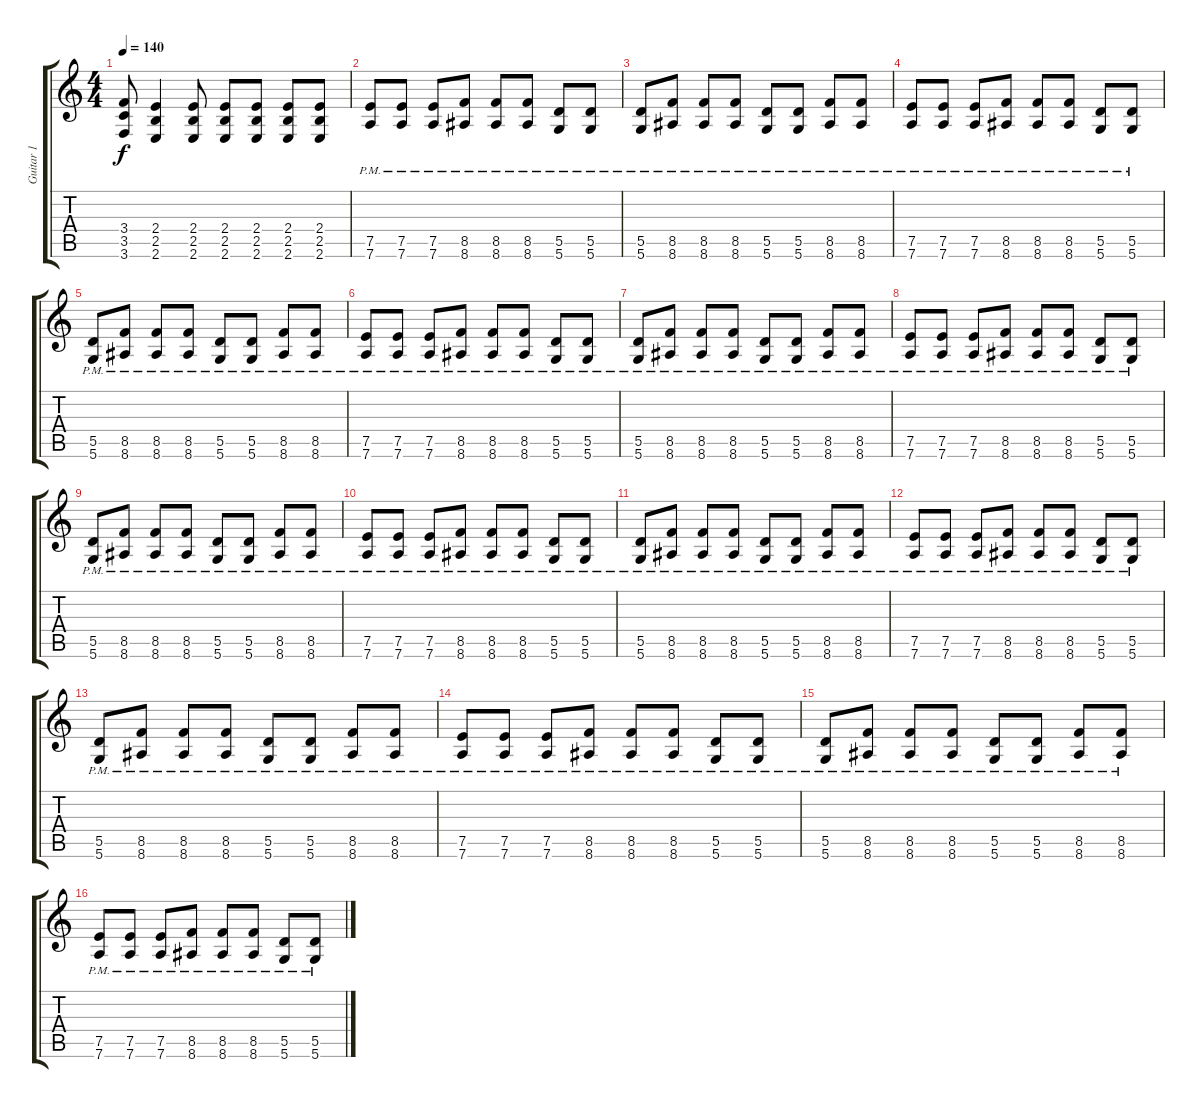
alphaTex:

\track ("Guitar 1" "Guitar 1") {instrument overdrivenguitar}
\staff {score tabs}
\tuning (E4 B3 G3 D3 A2 D2) {hide}
\ts (4 4)
\tempo 140
\clef g2
\ks c
(3.4 3.5 3.6).8{dy f} (2.4 2.5 2.6).4 (2.4 2.5 2.6).8 (2.4 2.5 2.6).8 (2.4 2.5 2.6).8 (2.4 2.5 2.6).8 (2.4 2.5 2.6).8 |
(7.5{pm} 7.6{pm}).8 (7.5{pm} 7.6{pm}).8 (7.5{pm} 7.6{pm}).8 (8.5{pm} 8.6{pm}).8 (8.5{pm} 8.6{pm}).8 (8.5{pm} 8.6{pm}).8 (5.5{pm} 5.6{pm}).8 (5.5{pm} 5.6{pm}).8 |
(5.5{pm} 5.6{pm}).8 (8.5{pm} 8.6{pm}).8 (8.5{pm} 8.6{pm}).8 (8.5{pm} 8.6{pm}).8 (5.5{pm} 5.6{pm}).8 (5.5{pm} 5.6{pm}).8 (8.5{pm} 8.6{pm}).8 (8.5{pm} 8.6{pm}).8 |
(7.5{pm} 7.6{pm}).8 (7.5{pm} 7.6{pm}).8 (7.5{pm} 7.6{pm}).8 (8.5{pm} 8.6{pm}).8 (8.5{pm} 8.6{pm}).8 (8.5{pm} 8.6{pm}).8 (5.5{pm} 5.6{pm}).8 (5.5{pm} 5.6{pm}).8 |
(5.5{pm} 5.6{pm}).8 (8.5{pm} 8.6{pm}).8 (8.5{pm} 8.6{pm}).8 (8.5{pm} 8.6{pm}).8 (5.5{pm} 5.6{pm}).8 (5.5{pm} 5.6{pm}).8 (8.5{pm} 8.6{pm}).8 (8.5{pm} 8.6{pm}).8 |
(7.5{pm} 7.6{pm}).8 (7.5{pm} 7.6{pm}).8 (7.5{pm} 7.6{pm}).8 (8.5{pm} 8.6{pm}).8 (8.5{pm} 8.6{pm}).8 (8.5{pm} 8.6{pm}).8 (5.5{pm} 5.6{pm}).8 (5.5{pm} 5.6{pm}).8 |
(5.5{pm} 5.6{pm}).8 (8.5{pm} 8.6{pm}).8 (8.5{pm} 8.6{pm}).8 (8.5{pm} 8.6{pm}).8 (5.5{pm} 5.6{pm}).8 (5.5{pm} 5.6{pm}).8 (8.5{pm} 8.6{pm}).8 (8.5{pm} 8.6{pm}).8 |
(7.5{pm} 7.6{pm}).8 (7.5{pm} 7.6{pm}).8 (7.5{pm} 7.6{pm}).8 (8.5{pm} 8.6{pm}).8 (8.5{pm} 8.6{pm}).8 (8.5{pm} 8.6{pm}).8 (5.5{pm} 5.6{pm}).8 (5.5{pm} 5.6{pm}).8 |
(5.5{pm} 5.6{pm}).8 (8.5{pm} 8.6{pm}).8 (8.5{pm} 8.6{pm}).8 (8.5{pm} 8.6{pm}).8 (5.5{pm} 5.6{pm}).8 (5.5{pm} 5.6{pm}).8 (8.5{pm} 8.6{pm}).8 (8.5{pm} 8.6{pm}).8 |
(7.5{pm} 7.6{pm}).8 (7.5{pm} 7.6{pm}).8 (7.5{pm} 7.6{pm}).8 (8.5{pm} 8.6{pm}).8 (8.5{pm} 8.6{pm}).8 (8.5{pm} 8.6{pm}).8 (5.5{pm} 5.6{pm}).8 (5.5{pm} 5.6{pm}).8 |
(5.5{pm} 5.6{pm}).8 (8.5{pm} 8.6{pm}).8 (8.5{pm} 8.6{pm}).8 (8.5{pm} 8.6{pm}).8 (5.5{pm} 5.6{pm}).8 (5.5{pm} 5.6{pm}).8 (8.5{pm} 8.6{pm}).8 (8.5{pm} 8.6{pm}).8 |
(7.5{pm} 7.6{pm}).8 (7.5{pm} 7.6{pm}).8 (7.5{pm} 7.6{pm}).8 (8.5{pm} 8.6{pm}).8 (8.5{pm} 8.6{pm}).8 (8.5{pm} 8.6{pm}).8 (5.5{pm} 5.6{pm}).8 (5.5{pm} 5.6{pm}).8 |
(5.5{pm} 5.6{pm}).8 (8.5{pm} 8.6{pm}).8 (8.5{pm} 8.6{pm}).8 (8.5{pm} 8.6{pm}).8 (5.5{pm} 5.6{pm}).8 (5.5{pm} 5.6{pm}).8 (8.5{pm} 8.6{pm}).8 (8.5{pm} 8.6{pm}).8 |
(7.5{pm} 7.6{pm}).8 (7.5{pm} 7.6{pm}).8 (7.5{pm} 7.6{pm}).8 (8.5{pm} 8.6{pm}).8 (8.5{pm} 8.6{pm}).8 (8.5{pm} 8.6{pm}).8 (5.5{pm} 5.6{pm}).8 (5.5{pm} 5.6{pm}).8 |
(5.5{pm} 5.6{pm}).8 (8.5{pm} 8.6{pm}).8 (8.5{pm} 8.6{pm}).8 (8.5{pm} 8.6{pm}).8 (5.5{pm} 5.6{pm}).8 (5.5{pm} 5.6{pm}).8 (8.5{pm} 8.6{pm}).8 (8.5{pm} 8.6{pm}).8 |
(7.5{pm} 7.6{pm}).8 (7.5{pm} 7.6{pm}).8 (7.5{pm} 7.6{pm}).8 (8.5{pm} 8.6{pm}).8 (8.5{pm} 8.6{pm}).8 (8.5{pm} 8.6{pm}).8 (5.5{pm} 5.6{pm}).8 (5.5{pm} 5.6{pm}).8
